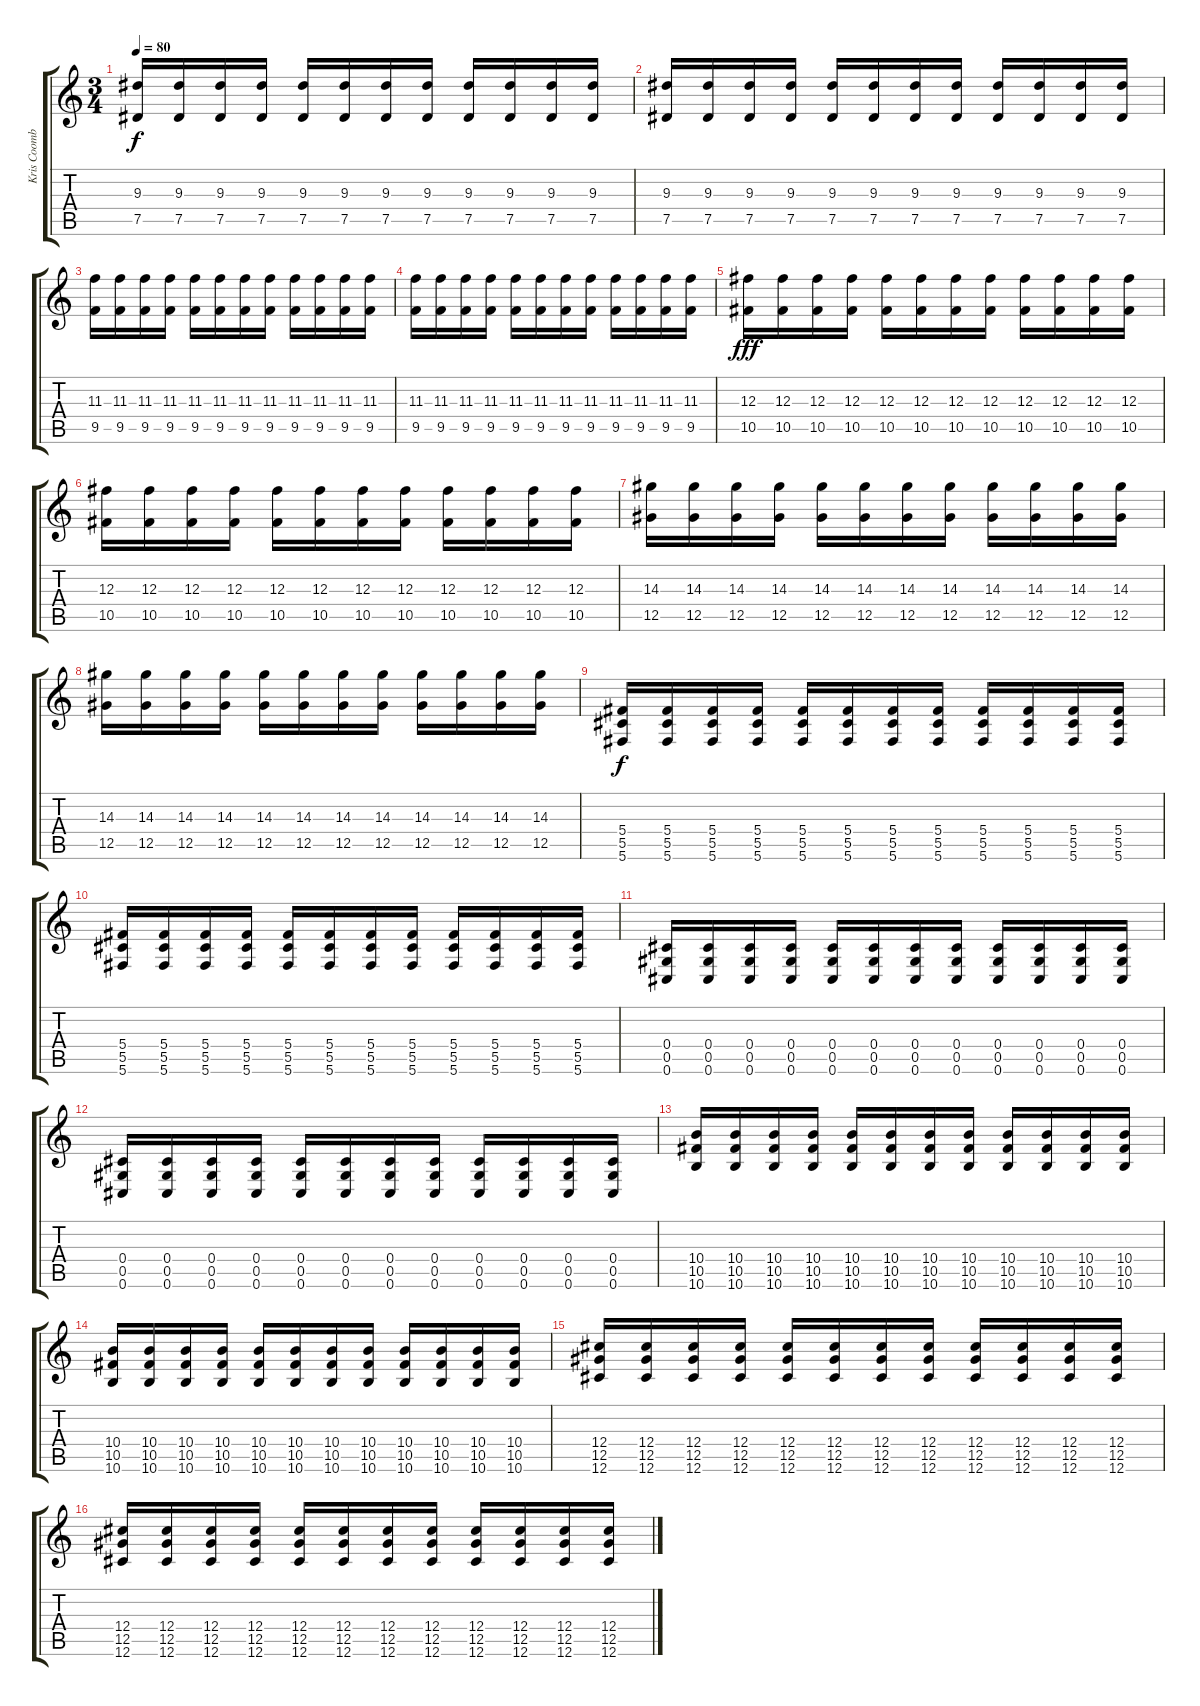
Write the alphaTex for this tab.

\track ("Kris Coombs " "Kris Coomb") {instrument distortionguitar}
\staff {score tabs}
\tuning (Eb4 Bb3 Gb3 Db3 Ab2 Db2) {hide}
\ts (3 4)
\tempo 80
\clef g2
\ks c
(9.3 7.5).16{dy f} (9.3 7.5).16 (9.3 7.5).16 (9.3 7.5).16 (9.3 7.5).16 (9.3 7.5).16 (9.3 7.5).16 (9.3 7.5).16 (9.3 7.5).16 (9.3 7.5).16 (9.3 7.5).16 (9.3 7.5).16 |
(9.3 7.5).16 (9.3 7.5).16 (9.3 7.5).16 (9.3 7.5).16 (9.3 7.5).16 (9.3 7.5).16 (9.3 7.5).16 (9.3 7.5).16 (9.3 7.5).16 (9.3 7.5).16 (9.3 7.5).16 (9.3 7.5).16 |
(11.3 9.5).16 (11.3 9.5).16 (11.3 9.5).16 (11.3 9.5).16 (11.3 9.5).16 (11.3 9.5).16 (11.3 9.5).16 (11.3 9.5).16 (11.3 9.5).16 (11.3 9.5).16 (11.3 9.5).16 (11.3 9.5).16 |
(11.3 9.5).16 (11.3 9.5).16 (11.3 9.5).16 (11.3 9.5).16 (11.3 9.5).16 (11.3 9.5).16 (11.3 9.5).16 (11.3 9.5).16 (11.3 9.5).16 (11.3 9.5).16 (11.3 9.5).16 (11.3 9.5).16 |
(12.3 10.5).16{dy fff} (12.3 10.5).16 (12.3 10.5).16 (12.3 10.5).16 (12.3 10.5).16 (12.3 10.5).16 (12.3 10.5).16 (12.3 10.5).16 (12.3 10.5).16 (12.3 10.5).16 (12.3 10.5).16 (12.3 10.5).16 |
(12.3 10.5).16 (12.3 10.5).16 (12.3 10.5).16 (12.3 10.5).16 (12.3 10.5).16 (12.3 10.5).16 (12.3 10.5).16 (12.3 10.5).16 (12.3 10.5).16 (12.3 10.5).16 (12.3 10.5).16 (12.3 10.5).16 |
(14.3 12.5).16 (14.3 12.5).16 (14.3 12.5).16 (14.3 12.5).16 (14.3 12.5).16 (14.3 12.5).16 (14.3 12.5).16 (14.3 12.5).16 (14.3 12.5).16 (14.3 12.5).16 (14.3 12.5).16 (14.3 12.5).16 |
(14.3 12.5).16 (14.3 12.5).16 (14.3 12.5).16 (14.3 12.5).16 (14.3 12.5).16 (14.3 12.5).16 (14.3 12.5).16 (14.3 12.5).16 (14.3 12.5).16 (14.3 12.5).16 (14.3 12.5).16 (14.3 12.5).16 |
(5.4 5.5 5.6).16{dy f} (5.4 5.5 5.6).16 (5.4 5.5 5.6).16 (5.4 5.5 5.6).16 (5.4 5.5 5.6).16 (5.4 5.5 5.6).16 (5.4 5.5 5.6).16 (5.4 5.5 5.6).16 (5.4 5.5 5.6).16 (5.4 5.5 5.6).16 (5.4 5.5 5.6).16 (5.4 5.5 5.6).16 |
(5.4 5.5 5.6).16 (5.4 5.5 5.6).16 (5.4 5.5 5.6).16 (5.4 5.5 5.6).16 (5.4 5.5 5.6).16 (5.4 5.5 5.6).16 (5.4 5.5 5.6).16 (5.4 5.5 5.6).16 (5.4 5.5 5.6).16 (5.4 5.5 5.6).16 (5.4 5.5 5.6).16 (5.4 5.5 5.6).16 |
(0.4 0.5 0.6).16 (0.4 0.5 0.6).16 (0.4 0.5 0.6).16 (0.4 0.5 0.6).16 (0.4 0.5 0.6).16 (0.4 0.5 0.6).16 (0.4 0.5 0.6).16 (0.4 0.5 0.6).16 (0.4 0.5 0.6).16 (0.4 0.5 0.6).16 (0.4 0.5 0.6).16 (0.4 0.5 0.6).16 |
(0.4 0.5 0.6).16 (0.4 0.5 0.6).16 (0.4 0.5 0.6).16 (0.4 0.5 0.6).16 (0.4 0.5 0.6).16 (0.4 0.5 0.6).16 (0.4 0.5 0.6).16 (0.4 0.5 0.6).16 (0.4 0.5 0.6).16 (0.4 0.5 0.6).16 (0.4 0.5 0.6).16 (0.4 0.5 0.6).16 |
(10.4 10.5 10.6).16 (10.4 10.5 10.6).16 (10.4 10.5 10.6).16 (10.4 10.5 10.6).16 (10.4 10.5 10.6).16 (10.4 10.5 10.6).16 (10.4 10.5 10.6).16 (10.4 10.5 10.6).16 (10.4 10.5 10.6).16 (10.4 10.5 10.6).16 (10.4 10.5 10.6).16 (10.4 10.5 10.6).16 |
(10.4 10.5 10.6).16 (10.4 10.5 10.6).16 (10.4 10.5 10.6).16 (10.4 10.5 10.6).16 (10.4 10.5 10.6).16 (10.4 10.5 10.6).16 (10.4 10.5 10.6).16 (10.4 10.5 10.6).16 (10.4 10.5 10.6).16 (10.4 10.5 10.6).16 (10.4 10.5 10.6).16 (10.4 10.5 10.6).16 |
(12.4 12.5 12.6).16 (12.4 12.5 12.6).16 (12.4 12.5 12.6).16 (12.4 12.5 12.6).16 (12.4 12.5 12.6).16 (12.4 12.5 12.6).16 (12.4 12.5 12.6).16 (12.4 12.5 12.6).16 (12.4 12.5 12.6).16 (12.4 12.5 12.6).16 (12.4 12.5 12.6).16 (12.4 12.5 12.6).16 |
(12.4 12.5 12.6).16 (12.4 12.5 12.6).16 (12.4 12.5 12.6).16 (12.4 12.5 12.6).16 (12.4 12.5 12.6).16 (12.4 12.5 12.6).16 (12.4 12.5 12.6).16 (12.4 12.5 12.6).16 (12.4 12.5 12.6).16 (12.4 12.5 12.6).16 (12.4 12.5 12.6).16 (12.4 12.5 12.6).16
